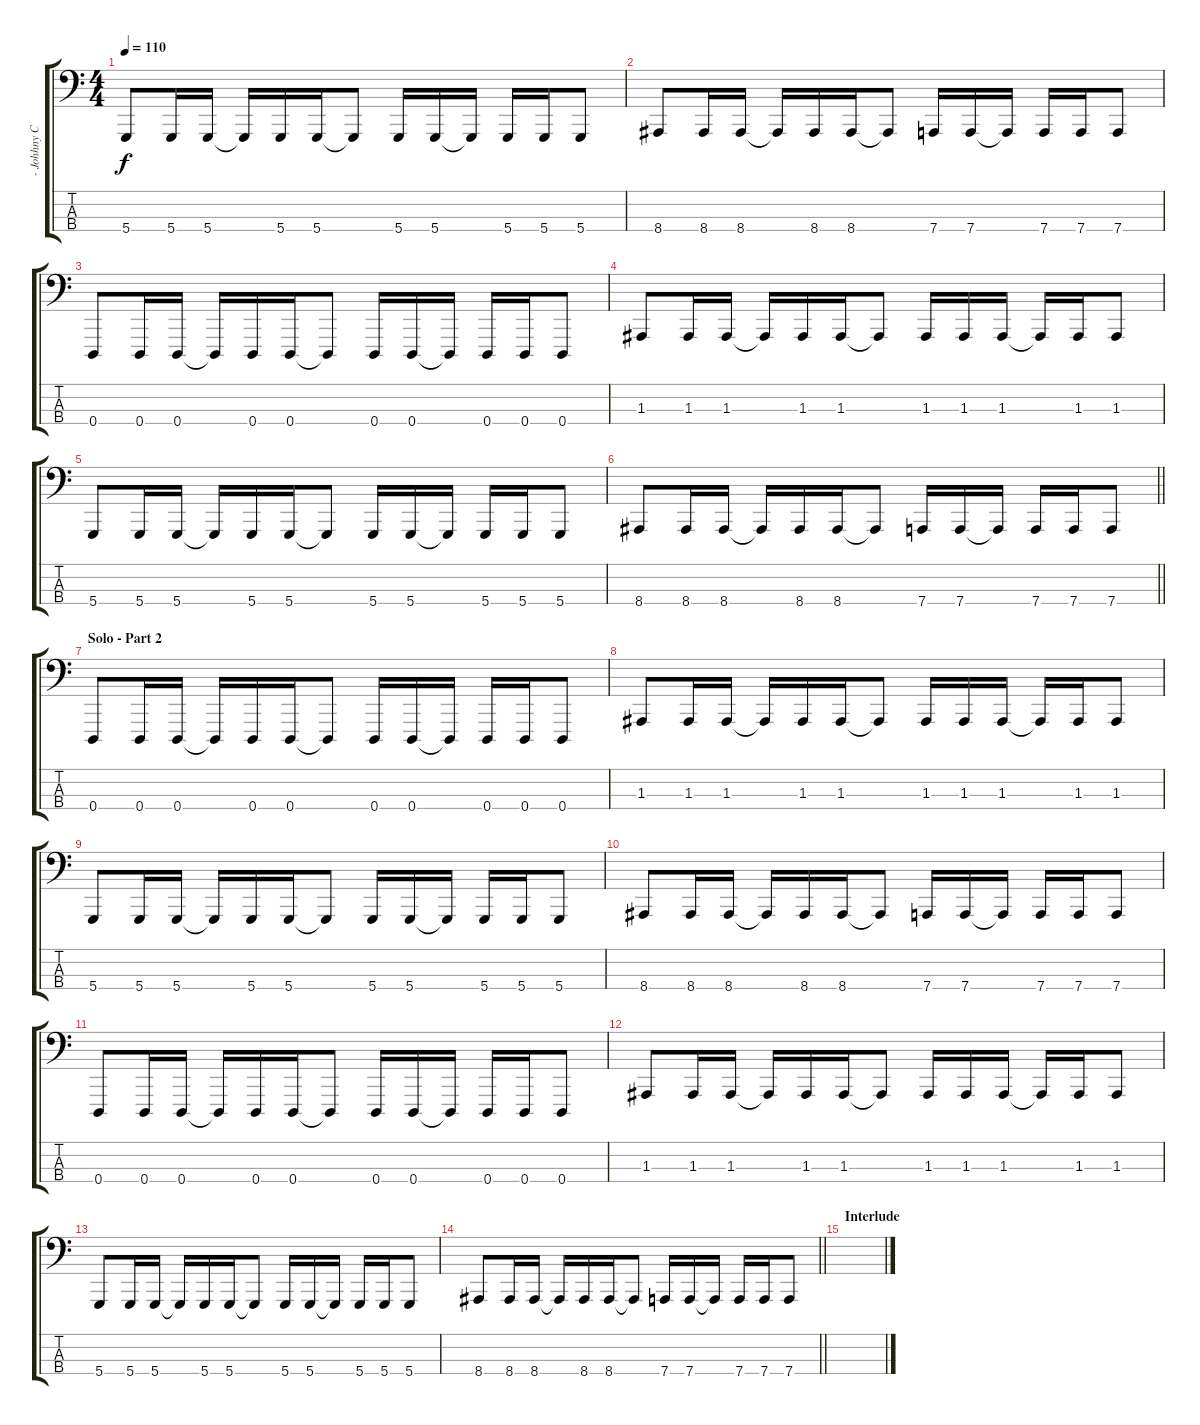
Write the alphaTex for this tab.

\track ("- Johhny Christ - Bass" "- Johhny C") {instrument lead1square}
\staff {score tabs}
\tuning (G2 D2 A1 D1) {hide}
\ts (4 4)
\tempo 110
\clef f4
\ks c
5.4.8{dy f} 5.4.16 5.4.16 5.4{t}.16 5.4.16 5.4.16 5.4{t}.8 5.4.16 5.4.16 5.4{t}.16 5.4.16 5.4.16 5.4.8 |
8.4.8 8.4.16 8.4.16 8.4{t}.16 8.4.16 8.4.16 8.4{t}.8 7.4.16 7.4.16 7.4{t}.16 7.4.16 7.4.16 7.4.8 |
0.4.8 0.4.16 0.4.16 0.4{t}.16 0.4.16 0.4.16 0.4{t}.8 0.4.16 0.4.16 0.4{t}.16 0.4.16 0.4.16 0.4.8 |
1.3.8 1.3.16 1.3.16 1.3{t}.16 1.3.16 1.3.16 1.3{t}.8 1.3.16 1.3.16 1.3.16 1.3{t}.16 1.3.16 1.3.8 |
5.4.8 5.4.16 5.4.16 5.4{t}.16 5.4.16 5.4.16 5.4{t}.8 5.4.16 5.4.16 5.4{t}.16 5.4.16 5.4.16 5.4.8 |
\barLineRight lightlight
8.4.8 8.4.16 8.4.16 8.4{t}.16 8.4.16 8.4.16 8.4{t}.8 7.4.16 7.4.16 7.4{t}.16 7.4.16 7.4.16 7.4.8 |
\section ("" "Solo - Part 2")
0.4.8 0.4.16 0.4.16 0.4{t}.16 0.4.16 0.4.16 0.4{t}.8 0.4.16 0.4.16 0.4{t}.16 0.4.16 0.4.16 0.4.8 |
1.3.8 1.3.16 1.3.16 1.3{t}.16 1.3.16 1.3.16 1.3{t}.8 1.3.16 1.3.16 1.3.16 1.3{t}.16 1.3.16 1.3.8 |
5.4.8 5.4.16 5.4.16 5.4{t}.16 5.4.16 5.4.16 5.4{t}.8 5.4.16 5.4.16 5.4{t}.16 5.4.16 5.4.16 5.4.8 |
8.4.8 8.4.16 8.4.16 8.4{t}.16 8.4.16 8.4.16 8.4{t}.8 7.4.16 7.4.16 7.4{t}.16 7.4.16 7.4.16 7.4.8 |
0.4.8 0.4.16 0.4.16 0.4{t}.16 0.4.16 0.4.16 0.4{t}.8 0.4.16 0.4.16 0.4{t}.16 0.4.16 0.4.16 0.4.8 |
1.3.8 1.3.16 1.3.16 1.3{t}.16 1.3.16 1.3.16 1.3{t}.8 1.3.16 1.3.16 1.3.16 1.3{t}.16 1.3.16 1.3.8 |
5.4.8 5.4.16 5.4.16 5.4{t}.16 5.4.16 5.4.16 5.4{t}.8 5.4.16 5.4.16 5.4{t}.16 5.4.16 5.4.16 5.4.8 |
\barLineRight lightlight
8.4.8 8.4.16 8.4.16 8.4{t}.16 8.4.16 8.4.16 8.4{t}.8 7.4.16 7.4.16 7.4{t}.16 7.4.16 7.4.16 7.4.8 |
\section ("" "Interlude")
